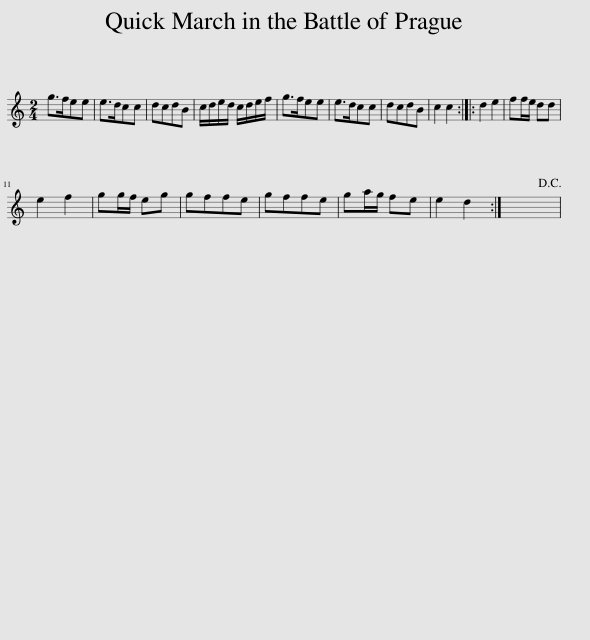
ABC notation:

X:1
L:1/8
M:2/4
I:linebreak $
K:C
V:1 treble
V:1
 g>fee | e>dcc | dcdB | c/d/e/d/ c/d/e/f/ | g>fee | %5
 e>dcc | dcdB | c2 c2 :: d2 e2 | ff/e/ dd |$ %10
 e2 f2 | gg/f/ eg | gffe | gffe | ga/g/ fe | %15
 e2 d2 :| x4!D.C.! | %17
